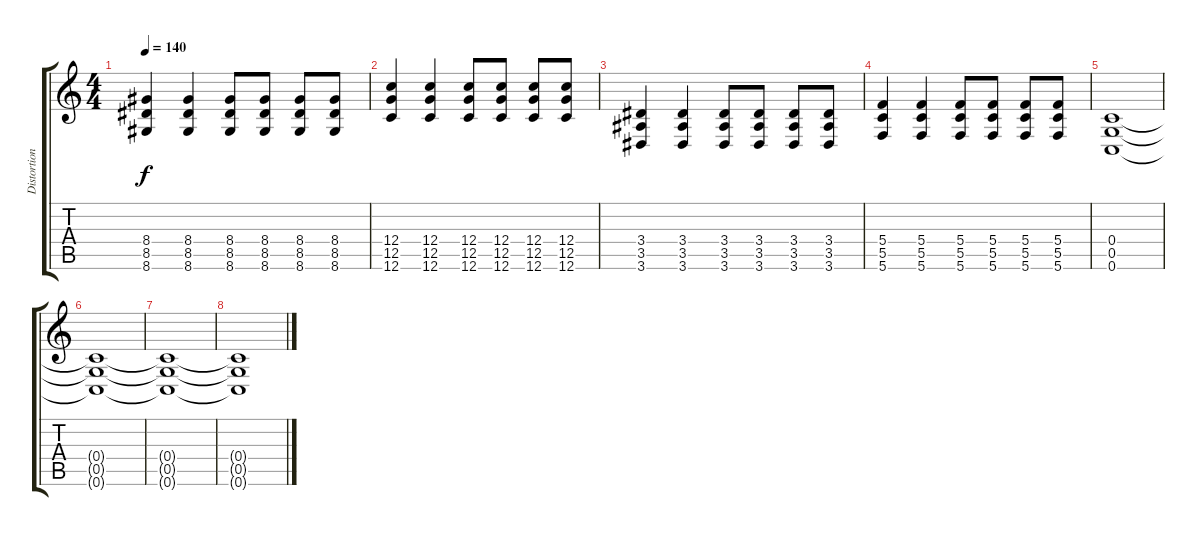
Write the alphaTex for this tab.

\track ("Distortion Guitar" "Distortion") {instrument distortionguitar}
\staff {score tabs}
\tuning (D4 A3 F3 C3 G2 C2) {hide}
\ts (4 4)
\tempo 140
\clef g2
\ks c
(8.4 8.5 8.6).4{dy f} (8.4 8.5 8.6).4 (8.4 8.5 8.6).8 (8.4 8.5 8.6).8 (8.4 8.5 8.6).8 (8.4 8.5 8.6).8 |
(12.4 12.5 12.6).4 (12.4 12.5 12.6).4 (12.4 12.5 12.6).8 (12.4 12.5 12.6).8 (12.4 12.5 12.6).8 (12.4 12.5 12.6).8 |
(3.4 3.5 3.6).4 (3.4 3.5 3.6).4 (3.4 3.5 3.6).8 (3.4 3.5 3.6).8 (3.4 3.5 3.6).8 (3.4 3.5 3.6).8 |
(5.4 5.5 5.6).4 (5.4 5.5 5.6).4 (5.4 5.5 5.6).8 (5.4 5.5 5.6).8 (5.4 5.5 5.6).8 (5.4 5.5 5.6).8 |
(0.4 0.5 0.6).1 |
(0.4{t} 0.5{t} 0.6{t}).1 |
(0.4{t} 0.5{t} 0.6{t}).1 |
(0.4{t} 0.5{t} 0.6{t}).1
